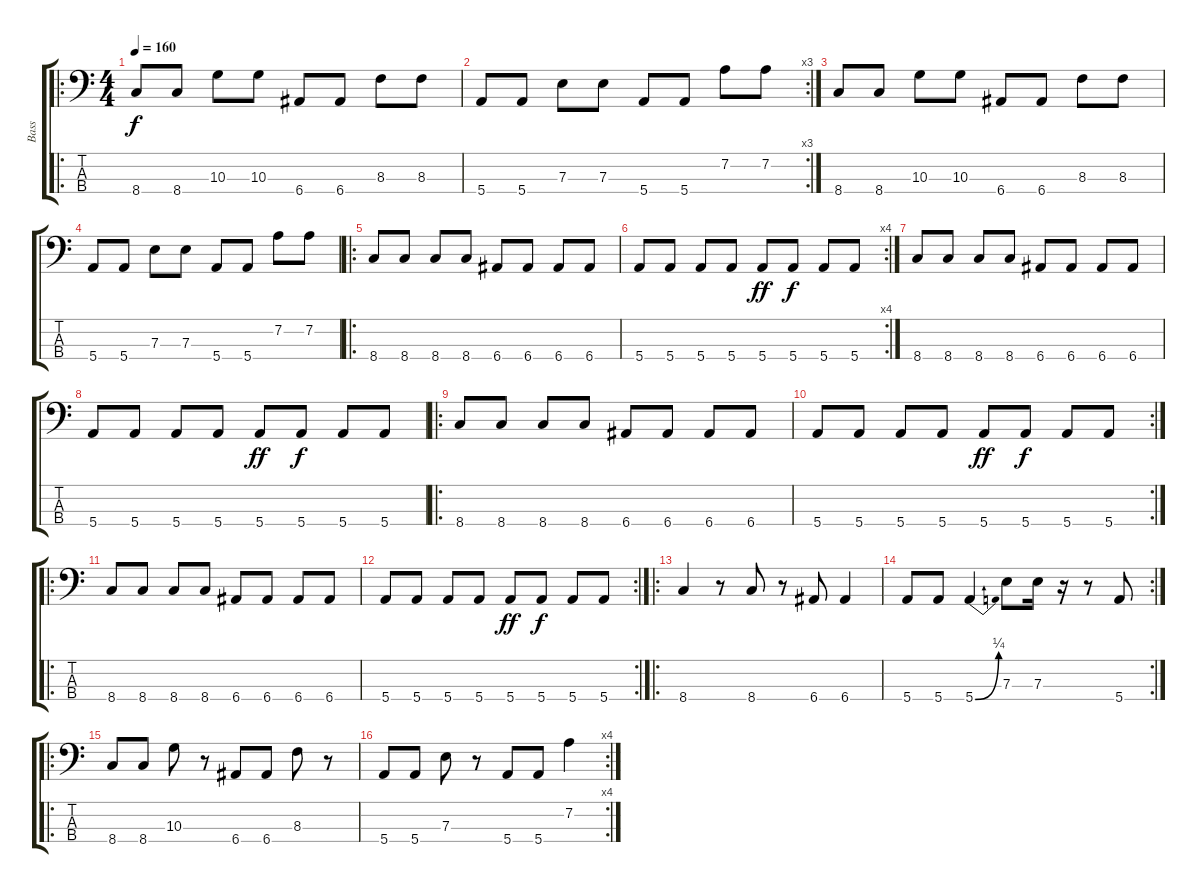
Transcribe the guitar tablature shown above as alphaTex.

\track ("Bass" "Bass") {instrument electricbasspick}
\staff {score tabs}
\tuning (G2 D2 A1 E1) {hide}
\ro
\ts (4 4)
\tempo 160
\clef f4
\ks c
8.4.8{dy f} 8.4.8 10.3.8 10.3.8 6.4.8 6.4.8 8.3.8 8.3.8 |
\rc 3
5.4.8 5.4.8 7.3.8 7.3.8 5.4.8 5.4.8 7.2.8 7.2.8 |
8.4.8 8.4.8 10.3.8 10.3.8 6.4.8 6.4.8 8.3.8 8.3.8 |
5.4.8 5.4.8 7.3.8 7.3.8 5.4.8 5.4.8 7.2.8 7.2.8 |
\ro
8.4.8 8.4.8 8.4.8 8.4.8 6.4.8 6.4.8 6.4.8 6.4.8 |
\rc 4
5.4.8 5.4.8 5.4.8 5.4.8 5.4.8{dy ff} 5.4.8{dy f} 5.4.8 5.4.8 |
8.4.8 8.4.8 8.4.8 8.4.8 6.4.8 6.4.8 6.4.8 6.4.8 |
5.4.8 5.4.8 5.4.8 5.4.8 5.4.8{dy ff} 5.4.8{dy f} 5.4.8 5.4.8 |
\ro
8.4.8 8.4.8 8.4.8 8.4.8 6.4.8 6.4.8 6.4.8 6.4.8 |
\rc 2
5.4.8 5.4.8 5.4.8 5.4.8 5.4.8{dy ff} 5.4.8{dy f} 5.4.8 5.4.8 |
\ro
8.4.8 8.4.8 8.4.8 8.4.8 6.4.8 6.4.8 6.4.8 6.4.8 |
\rc 2
5.4.8 5.4.8 5.4.8 5.4.8 5.4.8{dy ff} 5.4.8{dy f} 5.4.8 5.4.8 |
\ro
8.4.4 r.8 8.4.8 r.8 6.4.8 6.4.4 |
\rc 2
5.4.8 5.4.8 5.4{be (bend 0 0 60 1)}.4 7.3.8 7.3.16 r.16 r.8 5.4.8 |
\ro
8.4.8 8.4.8 10.3.8 r.8 6.4.8 6.4.8 8.3.8 r.8 |
\rc 4
5.4.8 5.4.8 7.3.8 r.8 5.4.8 5.4.8 7.2.4
